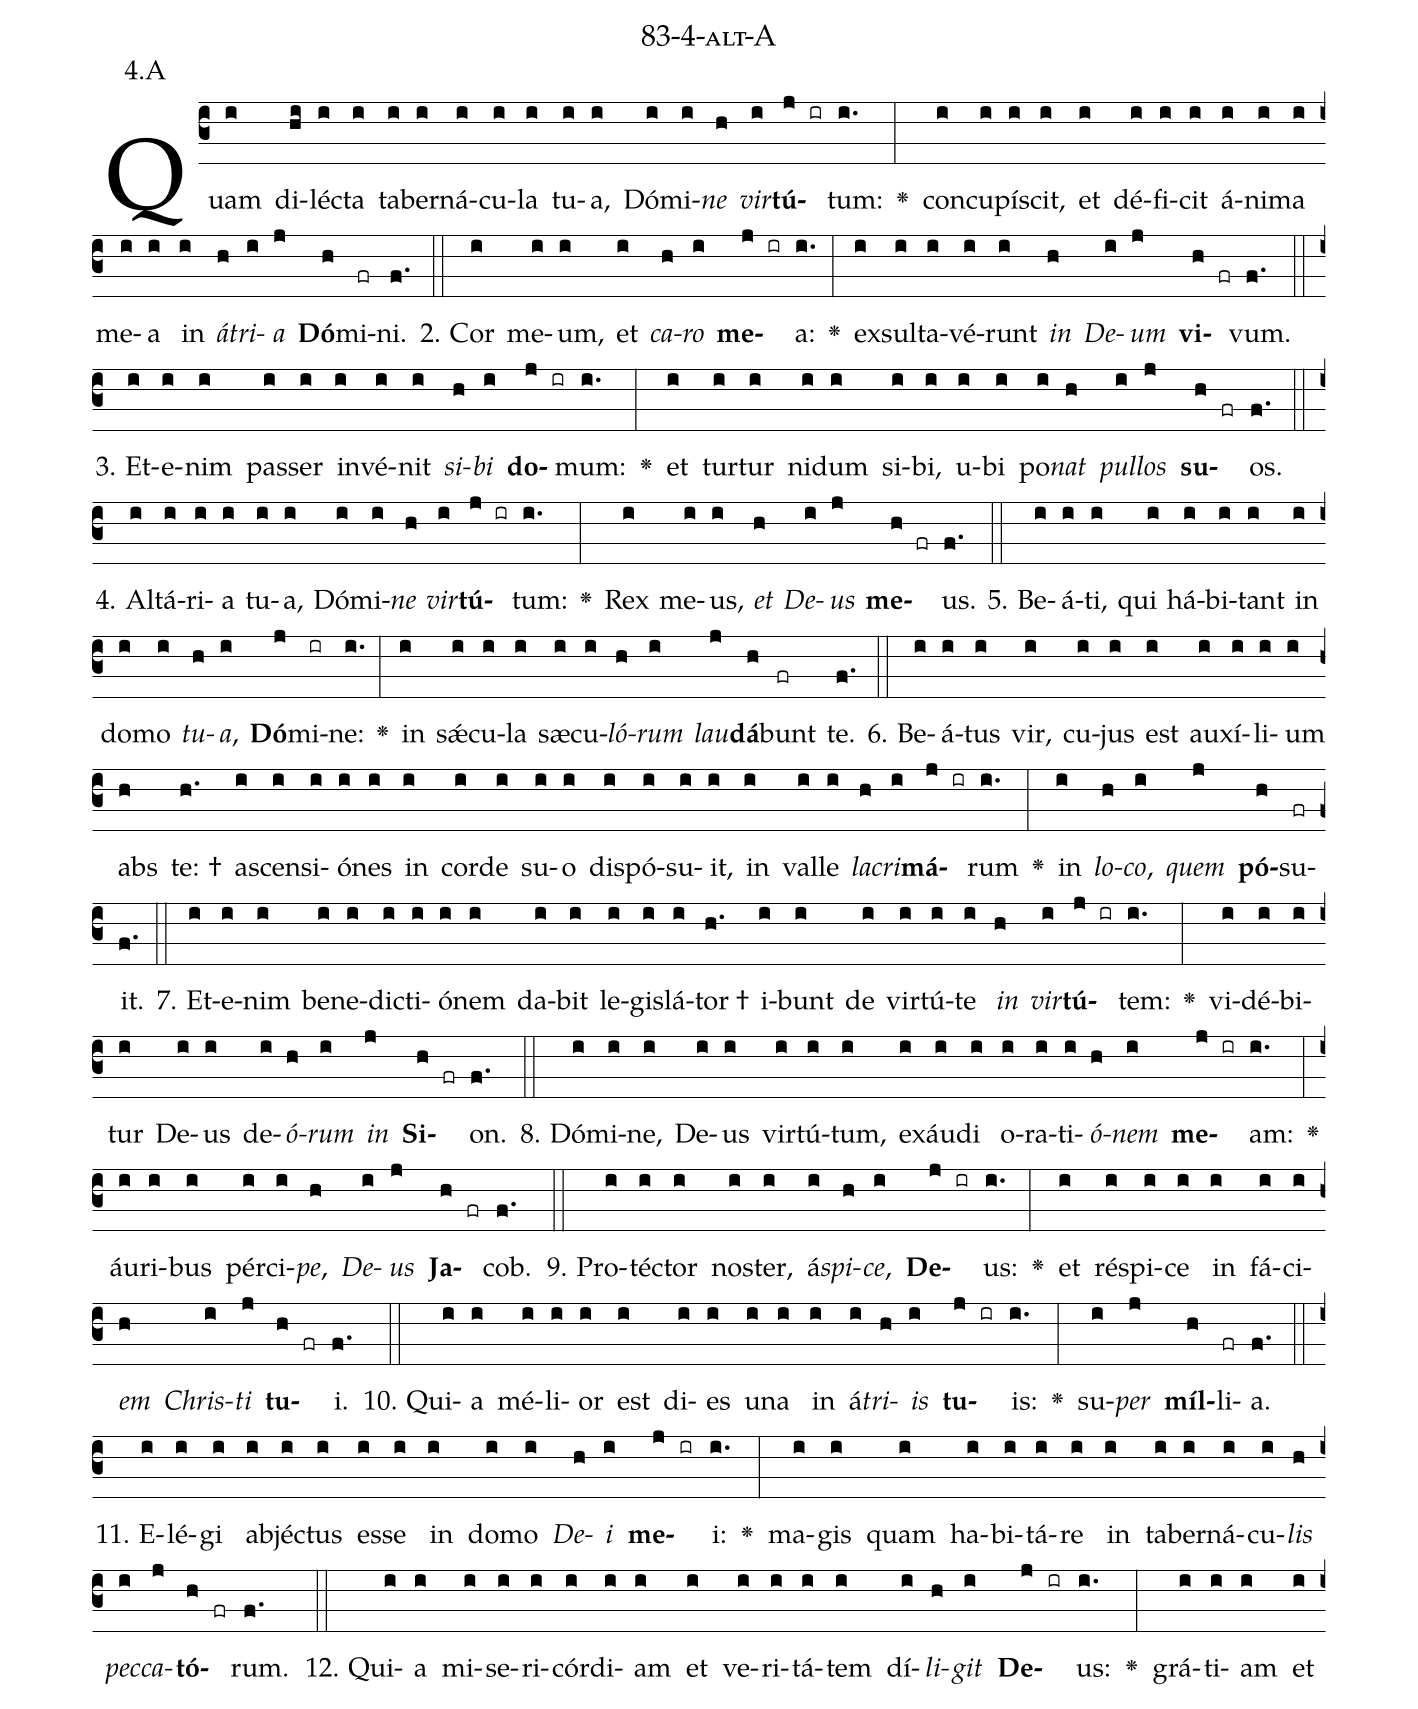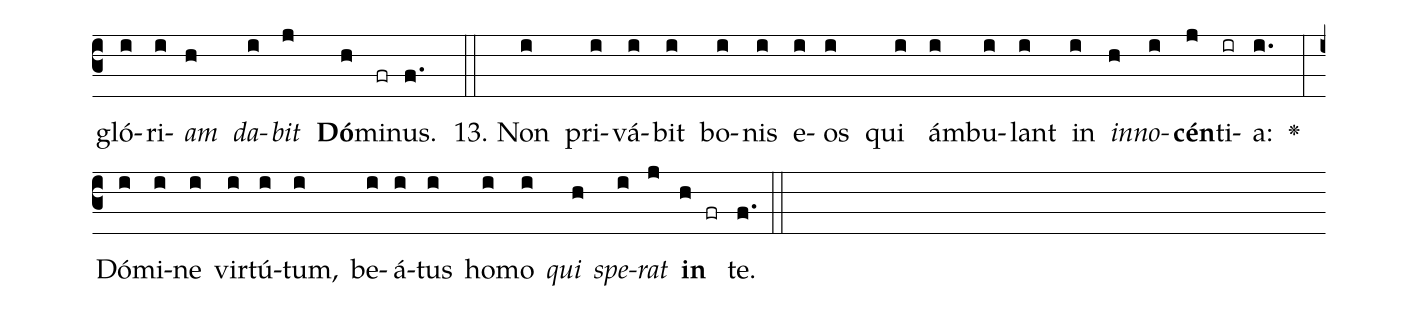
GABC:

name: 83-4-alt-A;
annotation: 4.A;
%%
(c3)Quam(i) di(hi)léc(i)ta(i) ta(i)ber(i)ná(i)cu(i)la(i) tu(i)a,(i) Dó(i)mi(i)<i>ne</i>(h) <i>vir</i>(i)<b>tú</b>(j ir)tum:(i.) <v>\greheightstar</v>(:) con(i)cu(i)pí(i)scit,(i) et(i) dé(i)fi(i)cit(i) á(i)ni(i)ma(i) me(i)a(i) in(i) <i>á</i>(h)<i>tri</i>(i)<i>a</i>(j) <b>Dó</b>(h)mi(fr)ni.(f.) (::)
2. Cor(i) me(i)um,(i) et(i) <i>ca</i>(h)<i>ro</i>(i) <b>me</b>(j ir)a:(i.) <v>\greheightstar</v>(:) ex(i)sul(i)ta(i)vé(i)runt(i) <i>in</i>(h) <i>De</i>(i)<i>um</i>(j) <b>vi</b>(h fr)vum.(f.) (::)
3. Et(i)e(i)nim(i) pas(i)ser(i) in(i)vé(i)nit(i) <i>si</i>(h)<i>bi</i>(i) <b>do</b>(j ir)mum:(i.) <v>\greheightstar</v>(:) et(i) tur(i)tur(i) ni(i)dum(i) si(i)bi,(i) u(i)bi(i) po(i)<i>nat</i>(h) <i>pul</i>(i)<i>los</i>(j) <b>su</b>(h fr)os.(f.) (::)
4. Al(i)tá(i)ri(i)a(i) tu(i)a,(i) Dó(i)mi(i)<i>ne</i>(h) <i>vir</i>(i)<b>tú</b>(j ir)tum:(i.) <v>\greheightstar</v>(:) Rex(i) me(i)us,(i) <i>et</i>(h) <i>De</i>(i)<i>us</i>(j) <b>me</b>(h fr)us.(f.) (::)
5. Be(i)á(i)ti,(i) qui(i) há(i)bi(i)tant(i) in(i) do(i)mo(i) <i>tu</i>(h)<i>a</i>,(i) <b>Dó</b>(j)mi(ir)ne:(i.) <v>\greheightstar</v>(:) in(i) sǽ(i)cu(i)la(i) sæ(i)cu(i)<i>ló</i>(h)<i>rum</i>(i) <i>lau</i>(j)<b>dá</b>(h)bunt(fr) te.(f.) (::)
6. Be(i)á(i)tus(i) vir,(i) cu(i)jus(i) est(i) au(i)xí(i)li(i)um(i) abs(h) te: †(h.) a(i)scen(i)si(i)ó(i)nes(i) in(i) cor(i)de(i) su(i)o(i) dis(i)pó(i)su(i)it,(i) in(i) val(i)le(i) <i>la</i>(h)<i>cri</i>(i)<b>má</b>(j ir)rum(i.) <v>\greheightstar</v>(:) in(i) <i>lo</i>(h)<i>co</i>,(i) <i>quem</i>(j) <b>pó</b>(h)su(fr)it.(f.) (::)
7. Et(i)e(i)nim(i) be(i)ne(i)dic(i)ti(i)ó(i)nem(i) da(i)bit(i) le(i)gis(i)lá(i)tor †(h.) i(i)bunt(i) de(i) vir(i)tú(i)te(i) <i>in</i>(h) <i>vir</i>(i)<b>tú</b>(j ir)tem:(i.) <v>\greheightstar</v>(:) vi(i)dé(i)bi(i)tur(i) De(i)us(i) de(i)<i>ó</i>(h)<i>rum</i>(i) <i>in</i>(j) <b>Si</b>(h fr)on.(f.) (::)
8. Dó(i)mi(i)ne,(i) De(i)us(i) vir(i)tú(i)tum,(i) ex(i)áu(i)di(i) o(i)ra(i)ti(i)<i>ó</i>(h)<i>nem</i>(i) <b>me</b>(j ir)am:(i.) <v>\greheightstar</v>(:) áu(i)ri(i)bus(i) pér(i)ci(i)<i>pe</i>,(h) <i>De</i>(i)<i>us</i>(j) <b>Ja</b>(h fr)cob.(f.) (::)
9. Pro(i)téc(i)tor(i) nos(i)ter,(i) á(i)<i>spi</i>(h)<i>ce</i>,(i) <b>De</b>(j ir)us:(i.) <v>\greheightstar</v>(:) et(i) ré(i)spi(i)ce(i) in(i) fá(i)ci(i)<i>em</i>(h) <i>Chris</i>(i)<i>ti</i>(j) <b>tu</b>(h fr)i.(f.) (::)
10. Qui(i)a(i) mé(i)li(i)or(i) est(i) di(i)es(i) u(i)na(i) in(i) á(i)<i>tri</i>(h)<i>is</i>(i) <b>tu</b>(j ir)is:(i.) <v>\greheightstar</v>(:) su(i)<i>per</i>(j) <b>míl</b>(h)li(fr)a.(f.) (::)
11. E(i)lé(i)gi(i) ab(i)jéc(i)tus(i) es(i)se(i) in(i) do(i)mo(i) <i>De</i>(h)<i>i</i>(i) <b>me</b>(j ir)i:(i.) <v>\greheightstar</v>(:) ma(i)gis(i) quam(i) ha(i)bi(i)tá(i)re(i) in(i) ta(i)ber(i)ná(i)cu(i)<i>lis</i>(h) <i>pec</i>(i)<i>ca</i>(j)<b>tó</b>(h fr)rum.(f.) (::)
12. Qui(i)a(i) mi(i)se(i)ri(i)cór(i)di(i)am(i) et(i) ve(i)ri(i)tá(i)tem(i) dí(i)<i>li</i>(h)<i>git</i>(i) <b>De</b>(j ir)us:(i.) <v>\greheightstar</v>(:) grá(i)ti(i)am(i) et(i) gló(i)ri(i)<i>am</i>(h) <i>da</i>(i)<i>bit</i>(j) <b>Dó</b>(h)mi(fr)nus.(f.) (::)
13. Non(i) pri(i)vá(i)bit(i) bo(i)nis(i) e(i)os(i) qui(i) ám(i)bu(i)lant(i) in(i) <i>in</i>(h)<i>no</i>(i)<b>cén</b>(j)ti(ir)a:(i.) <v>\greheightstar</v>(:) Dó(i)mi(i)ne(i) vir(i)tú(i)tum,(i) be(i)á(i)tus(i) ho(i)mo(i) <i>qui</i>(h) <i>spe</i>(i)<i>rat</i>(j) <b>in</b>(h fr) te.(f.) (::)
